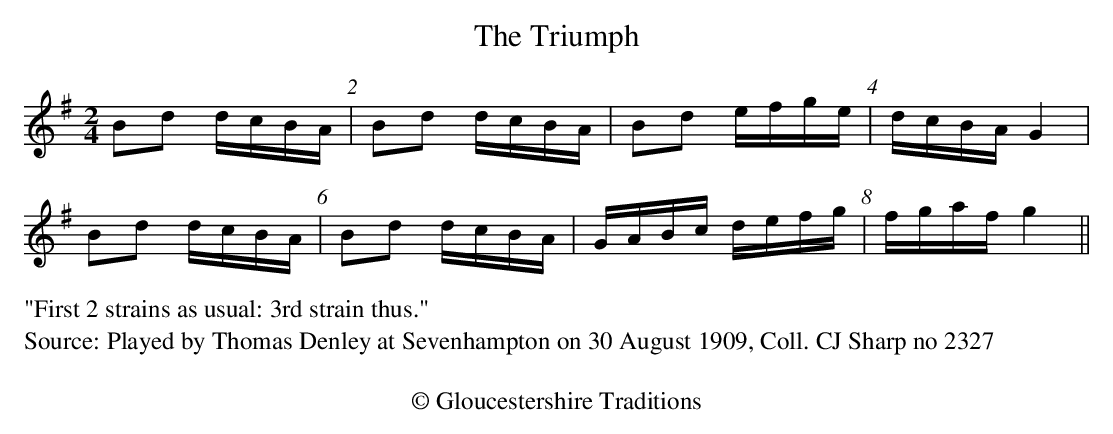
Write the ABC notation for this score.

X:1
T:Triumph, The
M:2/4
L:1/16
K:G
B2d2 dcBA|B2d2 dcBA|B2d2 efge|dcBA G4|
B2d2 dcBA|B2d2 dcBA|GABc defg|fgaf g4||
